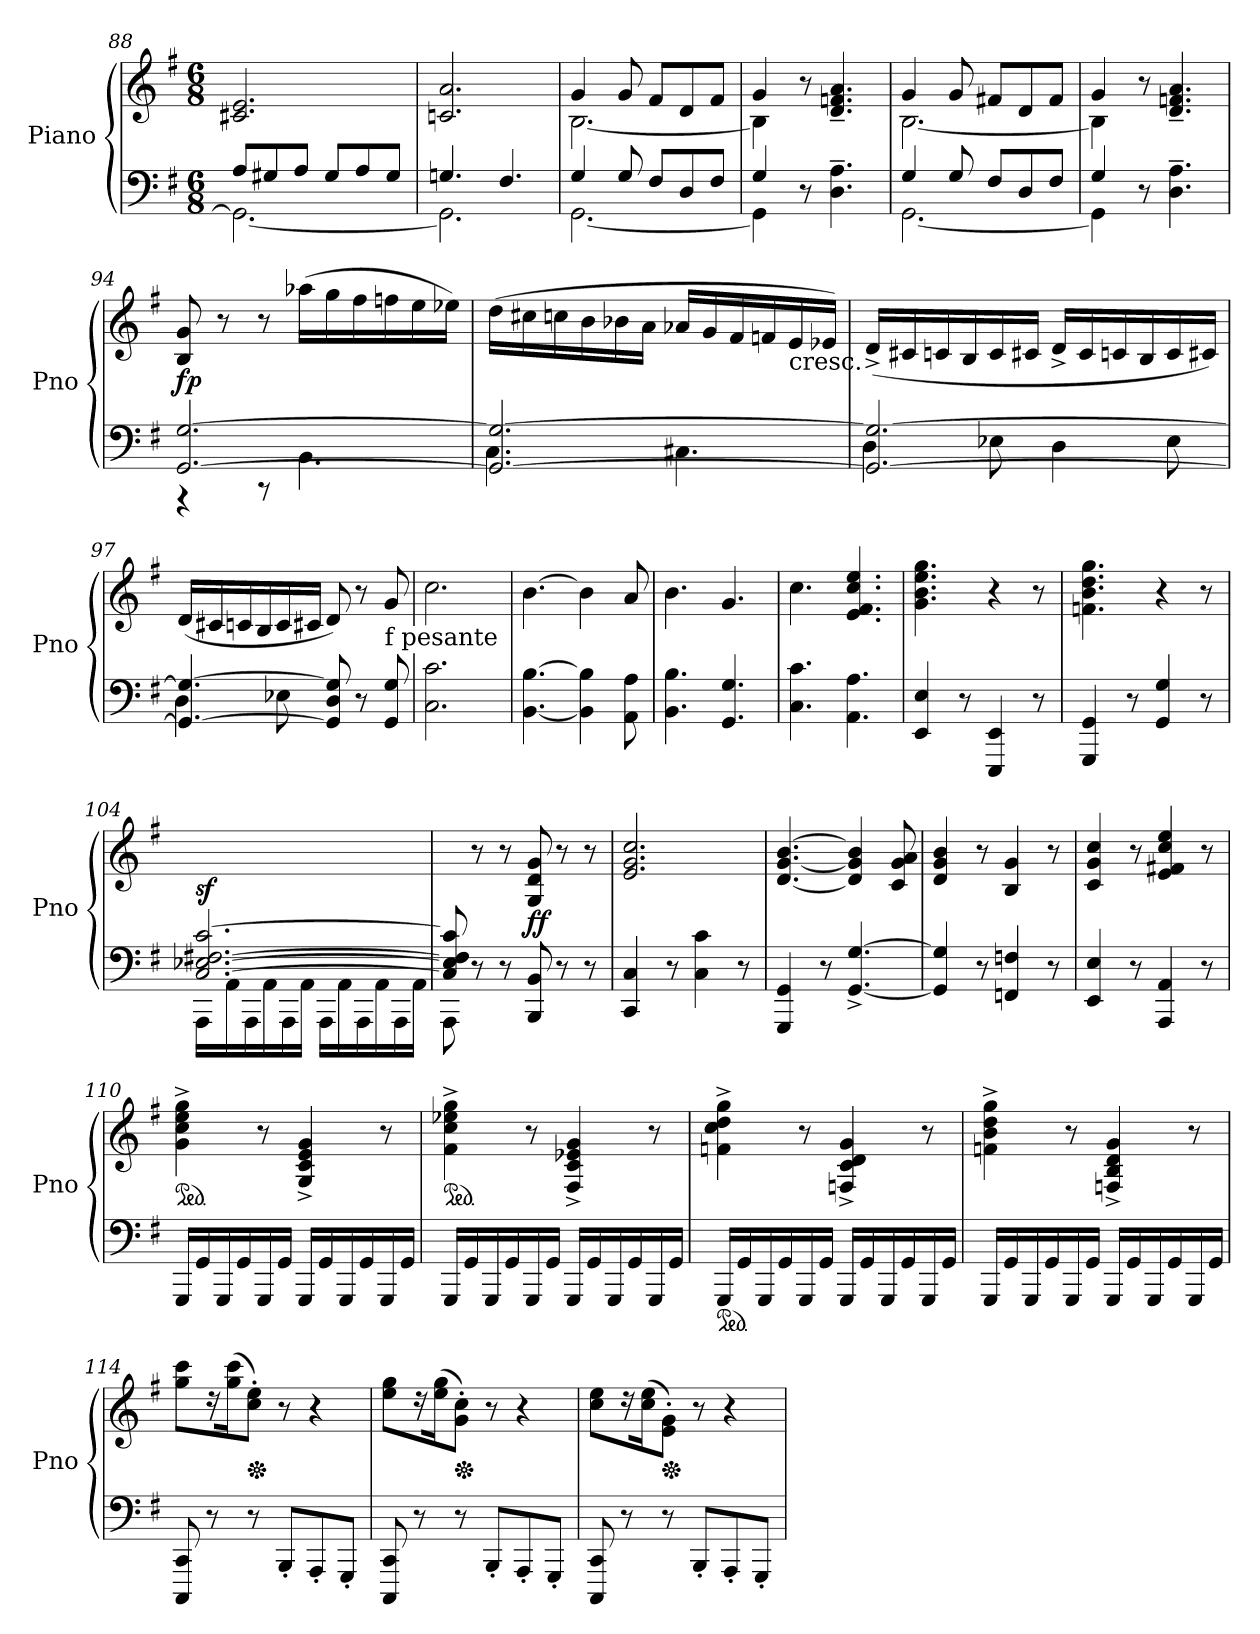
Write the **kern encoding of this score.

**kern	**kern	**dynam
*part1	*part1	*part1
*staff2	*staff1	*staff1/2
*I"Piano	*	*
*I'Pno	*	*
*clefF4	*clefG2	*
*k[f#]	*k[f#]	*
*G:	*G:	*
*M6/8	*M6/8	*
=88	=88	=88
*^	*	*
8A/L	2.GG\_	2.c#X/ 2.e/	.
8G#X/	.	.	.
8A/J	.	.	.
8G#/L	.	.	.
8A/	.	.	.
8G#/J	.	.	.
!!LO:PB:g=z
=89	=89	=89	=89
4.Gn/	2.GG\]	2.cn/ 2.a/	.
4.F#/	.	.	.
=90	=90	=90	=90
*	*	*^	*
4G/	[2.GG\	4g/	[2.B\	.
8G/	.	8g/	.	.
8F#/L	.	8f#/L	.	.
8D/	.	8d/	.	.
8F#/J	.	8f#/J	.	.
=91	=91	=91	=91	=91
4G/	4GG\]	4g/	4B\]	.
8r	2ryy	8r	2ryy	.
4.D\~ 4.A\~	.	4.d/~ 4.fn/~ 4.a/~	.	.
=92	=92	=92	=92	=92
4G/	[2.GG\	4g/	[2.B\	.
8G/	.	8g/	.	.
8F#/L	.	8f#X/L	.	.
8D/	.	8d/	.	.
8F#/J	.	8f#/J	.	.
=93	=93	=93	=93	=93
4G/	4GG\]	4g/	4B\]	.
8r	2ryy	8r	2ryy	.
4.D\~ 4.A\~	.	4.d/~ 4.fn/~ 4.a/~	.	.
*	*	*v	*v	*
=94	=94	=94	=94
!	!	!	!LO:DY:b
[2.GG/ [2.G/	4r	8B/ 8g/	fp
.	.	8r	.
.	8r	8r	.
.	4.BB\	(16aa-X\LL	.
.	.	16gg\	.
.	.	16ff#\	.
.	.	16ffn\	.
.	.	16ee\	.
.	.	16ee-X\JJ)	.
!!LO:LB:g=z
=95	=95	=95	=95
2.GG/_ 2.G/_	4.C\	(16dd\LL	.
.	.	16cc#X\	.
.	.	16ccn\	.
.	.	16b\	.
.	.	16b-X\	.
.	.	16a\JJ	.
.	4.C#X\	16a-X/LL	.
.	.	16g/	.
.	.	16f#/	.
.	.	16fn/	.
!	!	!LO:TX:b:t=cresc.	!
.	.	16e/	.
.	.	16e-X/JJ)	.
=96	=96	=96	=96
2.GG/_ 2.G/_	4D\	(16d^/LL	.
.	.	16c#X/	.
.	.	16cn/	.
.	.	16B/	.
.	8E-X\	16c/	.
.	.	16c#X/JJ	.
.	4D\	16d^/LL	.
.	.	16c#/	.
.	.	16cn/	.
.	.	16B/	.
.	8E-\	16c/	.
.	.	16c#X/JJ)	.
=97	=97	=97	=97
4.GG/_ 4.G/_	4D\	(16d/LL	.
.	.	16c#X/	.
.	.	16cn/	.
.	.	16B/	.
.	8E-X\	16c/	.
.	.	16c#X/JJ	.
8GG/] 8D/ 8G/]	4.ryy	8d/)	.
8r	.	8r	.
!	!	!LO:TX:b:t=f pesante	!
8GG/ 8G/	.	8g/	.
*v	*v	*	*
=98	=98	=98
2.C\ 2.c\	2.cc\	.
!!LO:LB:g=z
=99	=99	=99
[4.BB\ [4.B\	[4.b\	.
4BB\] 4B\]	4b\]	.
8AA\ 8A\	8a/	.
=100	=100	=100
4.BB\ 4.B\	4.b\	.
4.GG/ 4.G/	4.g/	.
=101	=101	=101
4.C\ 4.c\	4.cc\	.
4.AA\ 4.A\	4.e/ 4.f#/ 4.cc/ 4.ee/	.
=102	=102	=102
4EE/ 4E/	4.g\ 4.b\ 4.ee\ 4.gg\	.
8r	.	.
4EEE/ 4EE/	4r	.
8r	8r	.
=103	=103	=103
4GGG/ 4GG/	4.fn\ 4.b\ 4.dd\ 4.gg\	.
8r	.	.
4GG/ 4G/	4r	.
8r	8r	.
=104	=104	=104
*^	*	*
!	!	!	!LO:DY:b
[2.C/ [2.E-X/ [2.F#X/ [2.c/	16AAA\LL	2.ryy	sf
.	16AA\	.	.
.	16AAA\	.	.
.	16AA\	.	.
.	16AAA\	.	.
.	16AA\JJ	.	.
.	16AAA\LL	.	.
.	16AA\	.	.
.	16AAA\	.	.
.	16AA\	.	.
.	16AAA\	.	.
.	16AA\JJ	.	.
=105	=105	=105	=105
8C/] 8E-/] 8F#/] 8c/]	8AAA\	8ryy	.
2ryy	8r	8r	.
.	8r	8r	.
!	!	!	!LO:DY:b
.	8BBB/ 8BB/	8G/ 8d/ 8g/	ff
.	8r	8r	.
8ryy	8r	8r	.
*v	*v	*	*
!!LO:LB:g=z
=106	=106	=106
4CC/ 4C/	2.e/ 2.g/ 2.cc/	.
8r	.	.
4C\ 4c\	.	.
8r	.	.
=107	=107	=107
4GGG/ 4GG/	[4.d/ [4.g/ [4.b/	.
8r	.	.
[4.GG/^ [4.G/^	4d/] 4g/] 4b/]	.
.	8c/ 8g/ 8a/	.
=108	=108	=108
4GG/] 4G/]	4d/ 4g/ 4b/	.
8r	8r	.
4FFn/ 4Fn/	4B/ 4g/	.
8r	8r	.
=109	=109	=109
4EE/ 4E/	4c/ 4g/ 4cc/	.
8r	8r	.
4AAA/ 4AA/	4e/ 4f#X/ 4cc/ 4ee/	.
8r	8r	.
=110	=110	=110
*	*ped	*
16GGG/LL	4g\^ 4cc\^ 4ee\^ 4gg\^	.
16GG/	.	.
16GGG/	.	.
16GG/	.	.
16GGG/	8r	.
16GG/JJ	.	.
16GGG/LL	4G/^ 4c/^ 4e/^ 4g/^	.
16GG/	.	.
16GGG/	.	.
16GG/	.	.
16GGG/	8r	.
16GG/JJ	.	.
!!LO:LB:g=z
=111	=111	=111
*	*ped	*
16GGG/LL	4f#\^ 4cc\^ 4ee-X\^ 4gg\^	.
16GG/	.	.
16GGG/	.	.
16GG/	.	.
16GGG/	8r	.
16GG/JJ	.	.
16GGG/LL	4F#/^ 4c/^ 4e-X/^ 4g/^	.
16GG/	.	.
16GGG/	.	.
16GG/	.	.
16GGG/	8r	.
16GG/JJ	.	.
=112	=112	=112
*ped	*	*
16GGG/LL	4fn\^ 4cc\^ 4dd\^ 4gg\^	.
16GG/	.	.
16GGG/	.	.
16GG/	.	.
16GGG/	8r	.
16GG/JJ	.	.
16GGG/LL	4Fn/^ 4c/^ 4d/^ 4g/^	.
16GG/	.	.
16GGG/	.	.
16GG/	.	.
16GGG/	8r	.
16GG/JJ	.	.
=113	=113	=113
16GGG/LL	4fn\^ 4b\^ 4dd\^ 4gg\^	.
16GG/	.	.
16GGG/	.	.
16GG/	.	.
16GGG/	8r	.
16GG/JJ	.	.
16GGG/LL	4Fn/^ 4B/^ 4d/^ 4g/^	.
16GG/	.	.
16GGG/	.	.
16GG/	.	.
16GGG/	8r	.
16GG/JJ	.	.
=114	=114	=114
8CCC/ 8CC/	8gg\ 8ccc\L	.
8r	16rdd	.
.	(16gg\ 16ccc\K	.
*	*Xped	*
8r	8cc\' 8ee\'J)	.
8BBB'/L	8r	.
8AAA'/	4r	.
8GGG'/J	.	.
!!LO:PB:g=z
=115	=115	=115
8CCC/ 8CC/	8ee\ 8gg\L	.
8r	16rdd	.
.	(16ee\ 16gg\K	.
*	*Xped	*
8r	8g\' 8cc\'J)	.
8BBB'/L	8r	.
8AAA'/	4r	.
8GGG'/J	.	.
=116	=116	=116
8CCC/ 8CC/	8cc\ 8ee\L	.
8r	16rdd	.
.	(16cc\ 16ee\K	.
*	*Xped	*
8r	8e\' 8g\'J)	.
8BBB'/L	8r	.
8AAA'/	4r	.
8GGG'/J	.	.
=	=	=
*-	*-	*-
